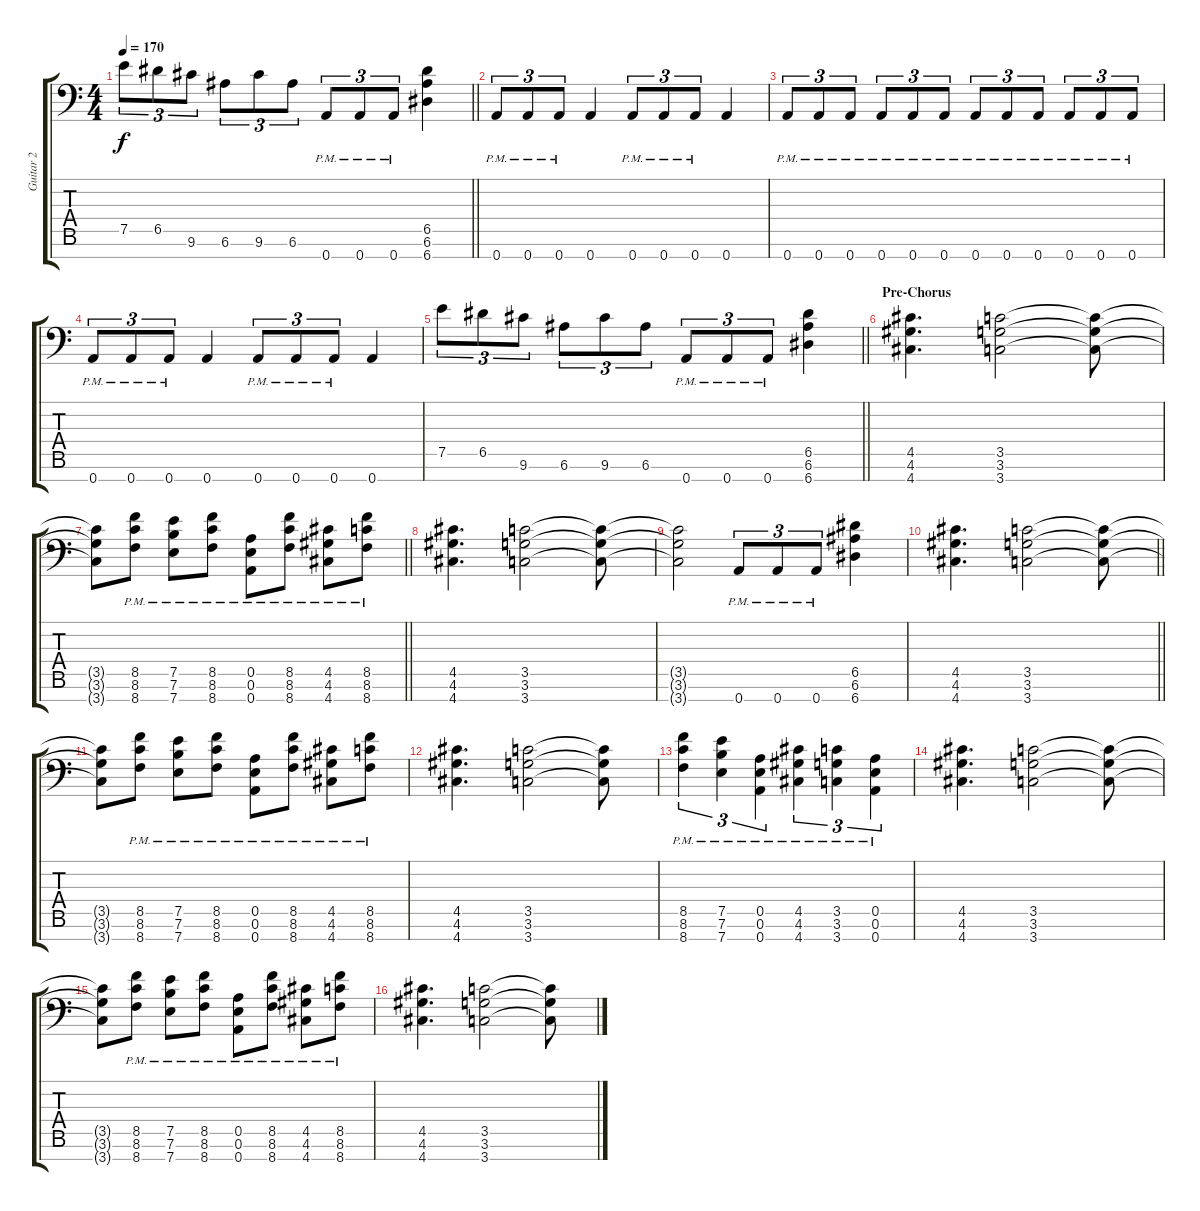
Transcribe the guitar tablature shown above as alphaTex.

\track ("Guitar 2" "Guitar 2") {instrument overdrivenguitar}
\staff {score tabs}
\tuning (E4 B3 G3 D3 A2 E2 A1) {hide}
\ts (4 4)
\tempo 170
\clef f4
\barLineRight lightlight
\ks c
7.5.8{tu (3 2) dy f} 6.5.8{tu (3 2)} 9.6.8{tu (3 2)} 6.6.8{tu (3 2)} 9.6.8{tu (3 2)} 6.6.8{tu (3 2)} 0.7{pm}.8{tu (3 2)} 0.7{pm}.8{tu (3 2)} 0.7{pm}.8{tu (3 2)} (6.5 6.6 6.7).4 |
0.7{pm}.8{tu (3 2)} 0.7{pm}.8{tu (3 2)} 0.7{pm}.8{tu (3 2)} 0.7.4 0.7{pm}.8{tu (3 2)} 0.7{pm}.8{tu (3 2)} 0.7{pm}.8{tu (3 2)} 0.7.4 |
0.7{pm}.8{tu (3 2)} 0.7{pm}.8{tu (3 2)} 0.7{pm}.8{tu (3 2)} 0.7{pm}.8{tu (3 2)} 0.7{pm}.8{tu (3 2)} 0.7{pm}.8{tu (3 2)} 0.7{pm}.8{tu (3 2)} 0.7{pm}.8{tu (3 2)} 0.7{pm}.8{tu (3 2)} 0.7{pm}.8{tu (3 2)} 0.7{pm}.8{tu (3 2)} 0.7{pm}.8{tu (3 2)} |
0.7{pm}.8{tu (3 2)} 0.7{pm}.8{tu (3 2)} 0.7{pm}.8{tu (3 2)} 0.7.4 0.7{pm}.8{tu (3 2)} 0.7{pm}.8{tu (3 2)} 0.7{pm}.8{tu (3 2)} 0.7.4 |
\barLineRight lightlight
7.5.8{tu (3 2)} 6.5.8{tu (3 2)} 9.6.8{tu (3 2)} 6.6.8{tu (3 2)} 9.6.8{tu (3 2)} 6.6.8{tu (3 2)} 0.7{pm}.8{tu (3 2)} 0.7{pm}.8{tu (3 2)} 0.7{pm}.8{tu (3 2)} (6.5 6.6 6.7).4 |
\section ("" "Pre-Chorus")
(4.5 4.6 4.7).4{d} (3.5 3.6 3.7).2 (3.5{t} 3.6{t} 3.7{t}).8 |
\barLineRight lightlight
(3.5{t} 3.6{t} 3.7{t}).8 (8.5{pm} 8.6{pm} 8.7{pm}).8 (7.5{pm} 7.6{pm} 7.7{pm}).8 (8.5{pm} 8.6{pm} 8.7{pm}).8 (0.5{pm} 0.6{pm} 0.7{pm}).8 (8.5{pm} 8.6{pm} 8.7{pm}).8 (4.5{pm} 4.6{pm} 4.7{pm}).8 (8.5{pm} 8.6{pm} 8.7{pm}).8 |
(4.5 4.6 4.7).4{d} (3.5 3.6 3.7).2 (3.5{t} 3.6{t} 3.7{t}).8 |
(3.5{t} 3.6{t} 3.7{t}).2 0.7{pm}.8{tu (3 2)} 0.7{pm}.8{tu (3 2)} 0.7{pm}.8{tu (3 2)} (6.5 6.6 6.7).4 |
\barLineRight lightlight
(4.5 4.6 4.7).4{d} (3.5 3.6 3.7).2 (3.5{t} 3.6{t} 3.7{t}).8 |
(3.5{t} 3.6{t} 3.7{t}).8 (8.5{pm} 8.6{pm} 8.7{pm}).8 (7.5{pm} 7.6{pm} 7.7{pm}).8 (8.5{pm} 8.6{pm} 8.7{pm}).8 (0.5{pm} 0.6{pm} 0.7{pm}).8 (8.5{pm} 8.6{pm} 8.7{pm}).8 (4.5{pm} 4.6{pm} 4.7{pm}).8 (8.5{pm} 8.6{pm} 8.7{pm}).8 |
(4.5 4.6 4.7).4{d} (3.5 3.6 3.7).2 (3.5{t} 3.6{t} 3.7{t}).8 |
(8.5{pm} 8.6{pm} 8.7{pm}).4{tu (3 2)} (7.5{pm} 7.6{pm} 7.7{pm}).4{tu (3 2)} (0.5{pm} 0.6{pm} 0.7{pm}).4{tu (3 2)} (4.5{pm} 4.6{pm} 4.7{pm}).4{tu (3 2)} (3.5{pm} 3.6{pm} 3.7{pm}).4{tu (3 2)} (0.5{pm} 0.6{pm} 0.7{pm}).4{tu (3 2)} |
(4.5 4.6 4.7).4{d} (3.5 3.6 3.7).2 (3.5{t} 3.6{t} 3.7{t}).8 |
(3.5{t} 3.6{t} 3.7{t}).8 (8.5{pm} 8.6{pm} 8.7{pm}).8 (7.5{pm} 7.6{pm} 7.7{pm}).8 (8.5{pm} 8.6{pm} 8.7{pm}).8 (0.5{pm} 0.6{pm} 0.7{pm}).8 (8.5{pm} 8.6{pm} 8.7{pm}).8 (4.5{pm} 4.6{pm} 4.7{pm}).8 (8.5{pm} 8.6{pm} 8.7{pm}).8 |
(4.5 4.6 4.7).4{d} (3.5 3.6 3.7).2 (3.5{t} 3.6{t} 3.7{t}).8
